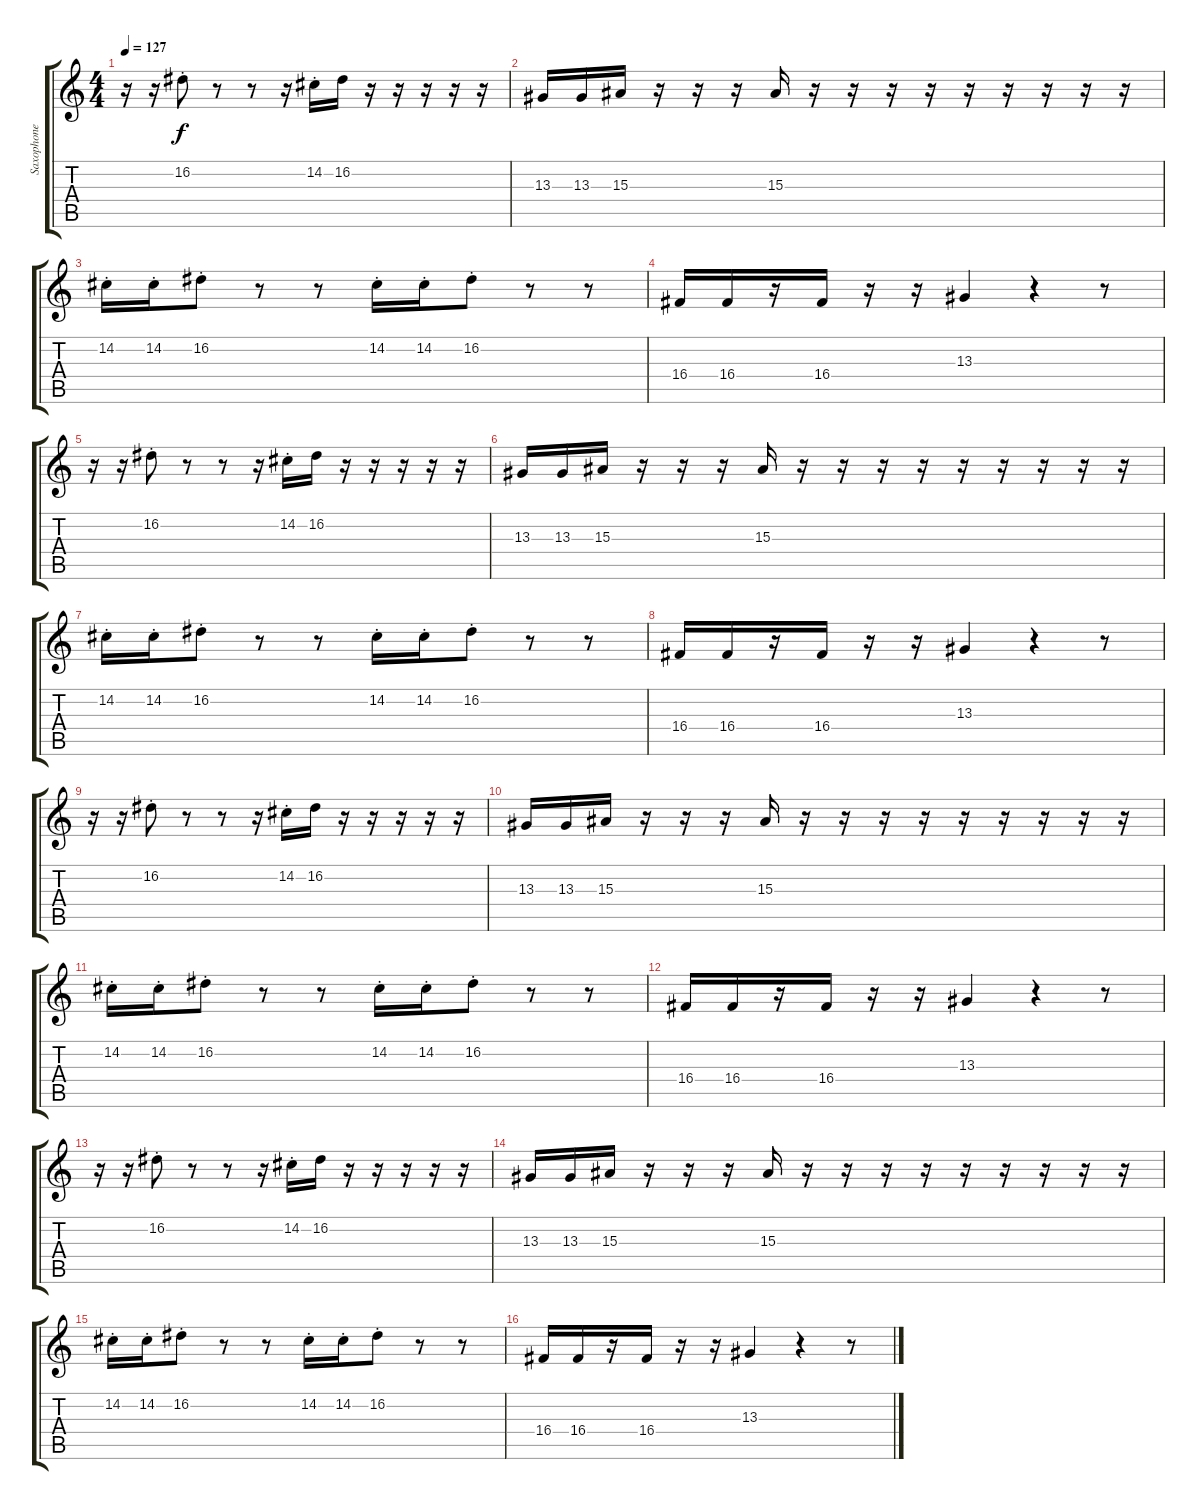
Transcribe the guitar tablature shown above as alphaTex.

\track ("Saxophone" "Saxophone") {instrument altosax}
\staff {score tabs}
\tuning (E4 B3 G3 D3 A2 E2) {hide}
\ts (4 4)
\tempo 127
\clef g2
\ks c
r.16{dy f} r.16 16.2{st}.8 r.8 r.8 r.16 14.2{st}.16 16.2.16 r.16 r.16 r.16 r.16 r.16 |
13.3.16 13.3.16 15.3.16 r.16 r.16 r.16 15.3.16 r.16 r.16 r.16 r.16 r.16 r.16 r.16 r.16 r.16 |
14.2{st}.16 14.2{st}.16 16.2{st}.8 r.8 r.8 14.2{st}.16 14.2{st}.16 16.2{st}.8 r.8 r.8 |
16.4.16 16.4.16 r.16 16.4.16 r.16 r.16 13.3.4 r.4 r.8 |
r.16 r.16 16.2{st}.8 r.8 r.8 r.16 14.2{st}.16 16.2.16 r.16 r.16 r.16 r.16 r.16 |
13.3.16 13.3.16 15.3.16 r.16 r.16 r.16 15.3.16 r.16 r.16 r.16 r.16 r.16 r.16 r.16 r.16 r.16 |
14.2{st}.16 14.2{st}.16 16.2{st}.8 r.8 r.8 14.2{st}.16 14.2{st}.16 16.2{st}.8 r.8 r.8 |
16.4.16 16.4.16 r.16 16.4.16 r.16 r.16 13.3.4 r.4 r.8 |
r.16 r.16 16.2{st}.8 r.8 r.8 r.16 14.2{st}.16 16.2.16 r.16 r.16 r.16 r.16 r.16 |
13.3.16 13.3.16 15.3.16 r.16 r.16 r.16 15.3.16 r.16 r.16 r.16 r.16 r.16 r.16 r.16 r.16 r.16 |
14.2{st}.16 14.2{st}.16 16.2{st}.8 r.8 r.8 14.2{st}.16 14.2{st}.16 16.2{st}.8 r.8 r.8 |
16.4.16 16.4.16 r.16 16.4.16 r.16 r.16 13.3.4 r.4 r.8 |
r.16 r.16 16.2{st}.8 r.8 r.8 r.16 14.2{st}.16 16.2.16 r.16 r.16 r.16 r.16 r.16 |
13.3.16 13.3.16 15.3.16 r.16 r.16 r.16 15.3.16 r.16 r.16 r.16 r.16 r.16 r.16 r.16 r.16 r.16 |
14.2{st}.16 14.2{st}.16 16.2{st}.8 r.8 r.8 14.2{st}.16 14.2{st}.16 16.2{st}.8 r.8 r.8 |
16.4.16 16.4.16 r.16 16.4.16 r.16 r.16 13.3.4 r.4 r.8
